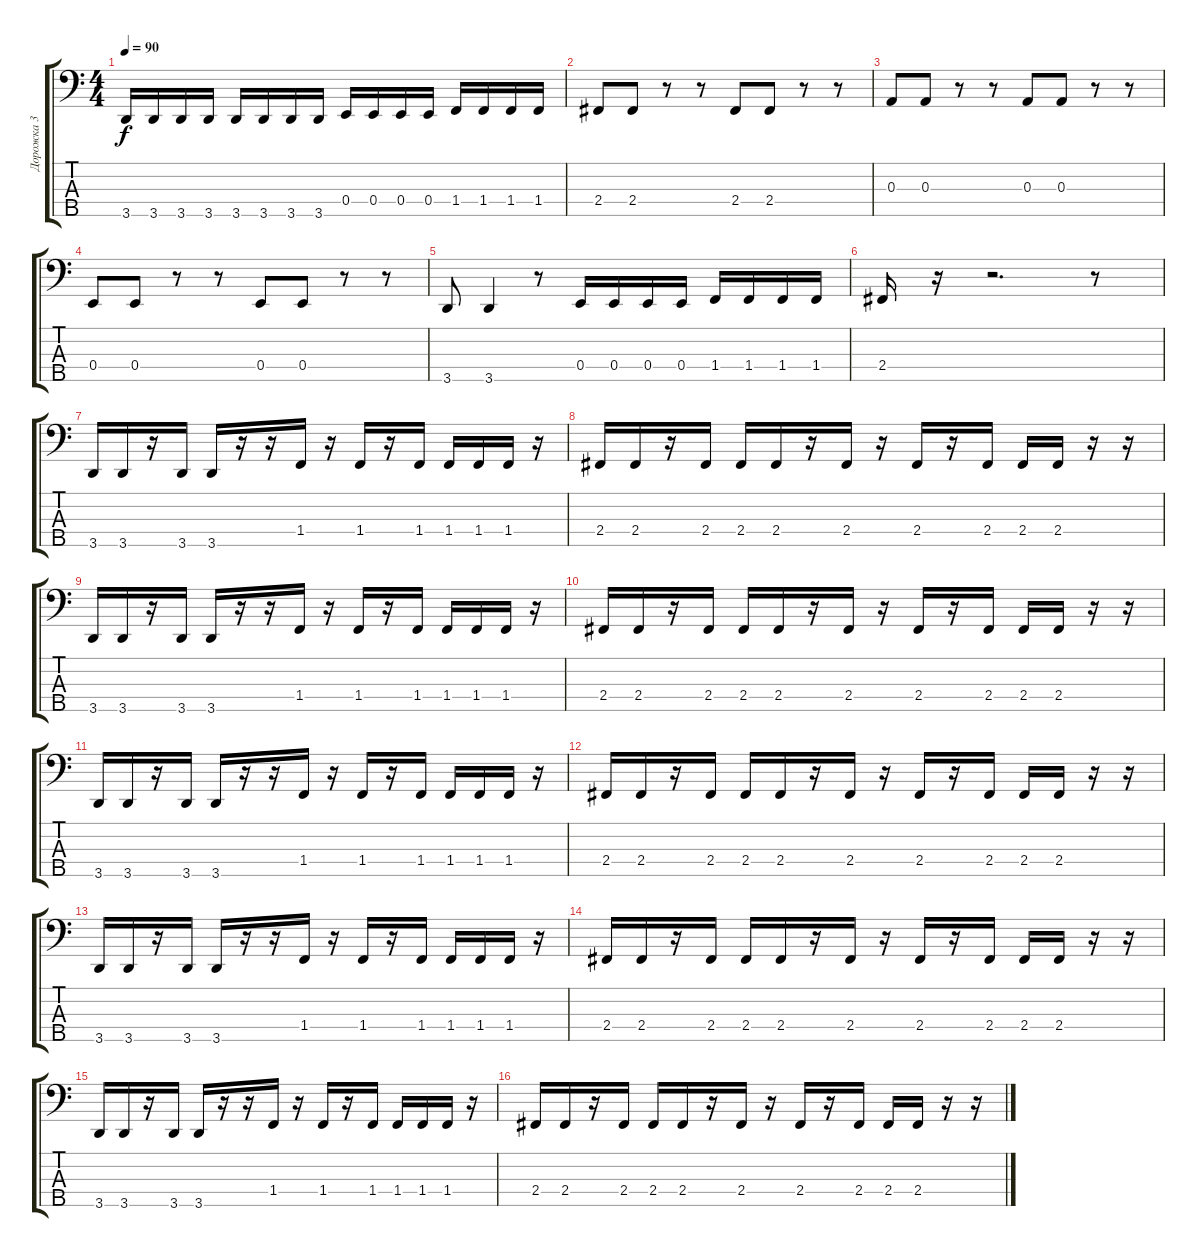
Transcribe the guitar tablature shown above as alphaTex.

\track ("Дорожка 3" "Дорожка 3") {instrument electricbassfinger}
\staff {score tabs}
\tuning (G2 D2 A1 E1 B0) {hide}
\ts (4 4)
\tempo 90
\clef f4
\ks c
3.5.16{dy f} 3.5.16 3.5.16 3.5.16 3.5.16 3.5.16 3.5.16 3.5.16 0.4.16 0.4.16 0.4.16 0.4.16 1.4.16 1.4.16 1.4.16 1.4.16 |
2.4.8 2.4.8 r.8 r.8 2.4.8 2.4.8 r.8 r.8 |
0.3.8 0.3.8 r.8 r.8 0.3.8 0.3.8 r.8 r.8 |
0.4.8 0.4.8 r.8 r.8 0.4.8 0.4.8 r.8 r.8 |
3.5.8 3.5.4 r.8 0.4.16 0.4.16 0.4.16 0.4.16 1.4.16 1.4.16 1.4.16 1.4.16 |
2.4.16 r.16 r.2{d} r.8 |
3.5.16 3.5.16 r.16 3.5.16 3.5.16 r.16 r.16 1.4.16 r.16 1.4.16 r.16 1.4.16 1.4.16 1.4.16 1.4.16 r.16 |
2.4.16 2.4.16 r.16 2.4.16 2.4.16 2.4.16 r.16 2.4.16 r.16 2.4.16 r.16 2.4.16 2.4.16 2.4.16 r.16 r.16 |
3.5.16 3.5.16 r.16 3.5.16 3.5.16 r.16 r.16 1.4.16 r.16 1.4.16 r.16 1.4.16 1.4.16 1.4.16 1.4.16 r.16 |
2.4.16 2.4.16 r.16 2.4.16 2.4.16 2.4.16 r.16 2.4.16 r.16 2.4.16 r.16 2.4.16 2.4.16 2.4.16 r.16 r.16 |
3.5.16 3.5.16 r.16 3.5.16 3.5.16 r.16 r.16 1.4.16 r.16 1.4.16 r.16 1.4.16 1.4.16 1.4.16 1.4.16 r.16 |
2.4.16 2.4.16 r.16 2.4.16 2.4.16 2.4.16 r.16 2.4.16 r.16 2.4.16 r.16 2.4.16 2.4.16 2.4.16 r.16 r.16 |
3.5.16 3.5.16 r.16 3.5.16 3.5.16 r.16 r.16 1.4.16 r.16 1.4.16 r.16 1.4.16 1.4.16 1.4.16 1.4.16 r.16 |
2.4.16 2.4.16 r.16 2.4.16 2.4.16 2.4.16 r.16 2.4.16 r.16 2.4.16 r.16 2.4.16 2.4.16 2.4.16 r.16 r.16 |
3.5.16 3.5.16 r.16 3.5.16 3.5.16 r.16 r.16 1.4.16 r.16 1.4.16 r.16 1.4.16 1.4.16 1.4.16 1.4.16 r.16 |
2.4.16 2.4.16 r.16 2.4.16 2.4.16 2.4.16 r.16 2.4.16 r.16 2.4.16 r.16 2.4.16 2.4.16 2.4.16 r.16 r.16
